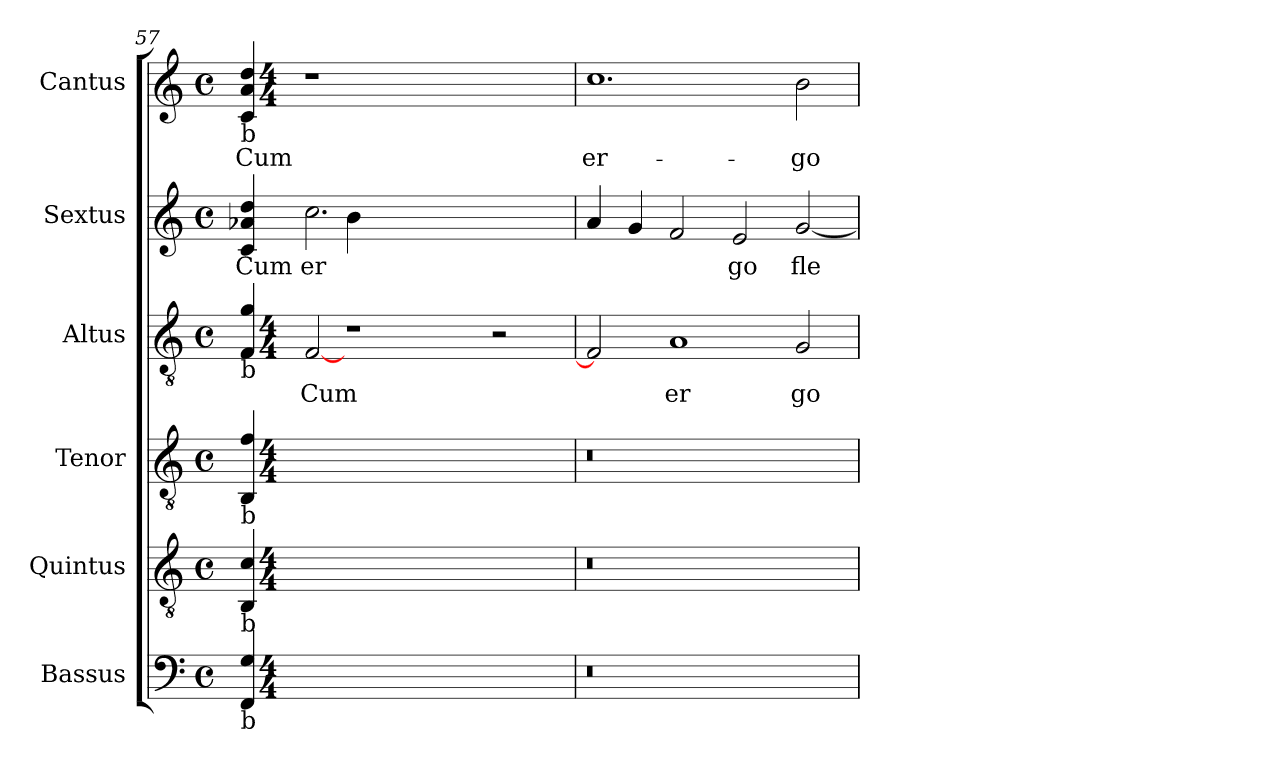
**kern	**kern	**kern	**kern	**text	**kern	**text	**kern	**text
*part6	*part5	*part4	*part3	*part3	*part2	*part2	*part1	*part1
*staff6	*staff5	*staff4	*staff3	*staff3	*staff2	*staff2	*staff1	*staff1
*I"Bassus	*I"Quintus	*I"Tenor	*I"Altus	*	*I"Sextus	*	*I"Cantus	*
!!LO:PB:g=z
*clefF4	*clefGv2	*clefGv2	*clefGv2	*	*clefG2	*	*clefG2	*
*k[]	*k[]	*k[]	*k[]	*	*k[]	*	*k[]	*
*C:	*C:	*C:	*C:	*	*C:	*	*C:	*
*M4/4	*M4/4	*M4/4	*M4/4	*	*M4/4	*	*M4/4	*
*met(c)	*met(c)	*met(c)	*met(c)	*	*met(c)	*	*met(c)	*
=57	=57	=57	=57	=57	=57	=57	=57	=57
!	!	!	!	!	!	!	!LO:TX:b:t=b	!
!	!	!	!LO:TX:b:t=b	!	!	!	!	!
!	!	!LO:TX:b:t=b	!	!	!	!	!	!
!	!LO:TX:b:t=b	!	!	!	!	!	!	!
!LO:TX:b:t=b	!	!	!	!	!	!	!	!
!	!	!	!	!	!	!LO:LY:b:cj	!	!LO:LY:b:cj
4G/ 4FF/	4c/ 4BB/	4f/ 4BB/	4g/ 4F/	.	4dd/ 4c/ 4a-X	Cum	4dd/ 4c/ 4a	Cum
*M4/4	*M4/4	*M4/4	*M4/4	*	*	*	*M4/4	*
*met(c)	*met(c)	*met(c)	*met(c)	*	*	*	*met(c)	*
!	!	!	!LO:N:vis=2	!LO:LY:b	!LO:N:vis=2.	!LO:LY:b:cj	!	!
1..ryy	1..ryy	1..ryy	[<4F/	Cum	4cc\	er	1r	.
.	.	.	1r	.	4b\	.	.	.
.	.	.	.	.	1ryy	.	.	.
.	.	.	.	.	.	.	2.ryy	.
.	.	.	2r	.	.	.	.	.
.	.	.	.	.	4ryy	.	.	.
=58	=58	=58	=58	=58	=58	=58	=58	=58
!	!	!	!	!	!	!	!	!LO:LY:b:cj
0r	0r	0r	2F/]	.	4a/	.	1.cc	er-
.	.	.	.	.	4g/	.	.	.
!	!	!	!	!LO:LY:b:cj	!	!	!	!
.	.	.	1A	er	2f/	.	.	.
!	!	!	!	!	!	!LO:LY:b:cj	!	!
.	.	.	.	.	2e/	go	.	.
!	!	!	!	!LO:LY:b:cj	!	!LO:LY:b:cj	!	!LO:LY:b:cj
.	.	.	2G/	go	[<2g/	fle	2b\	-go
=	=	=	=	=	=	=	=	=
*-	*-	*-	*-	*-	*-	*-	*-	*-
